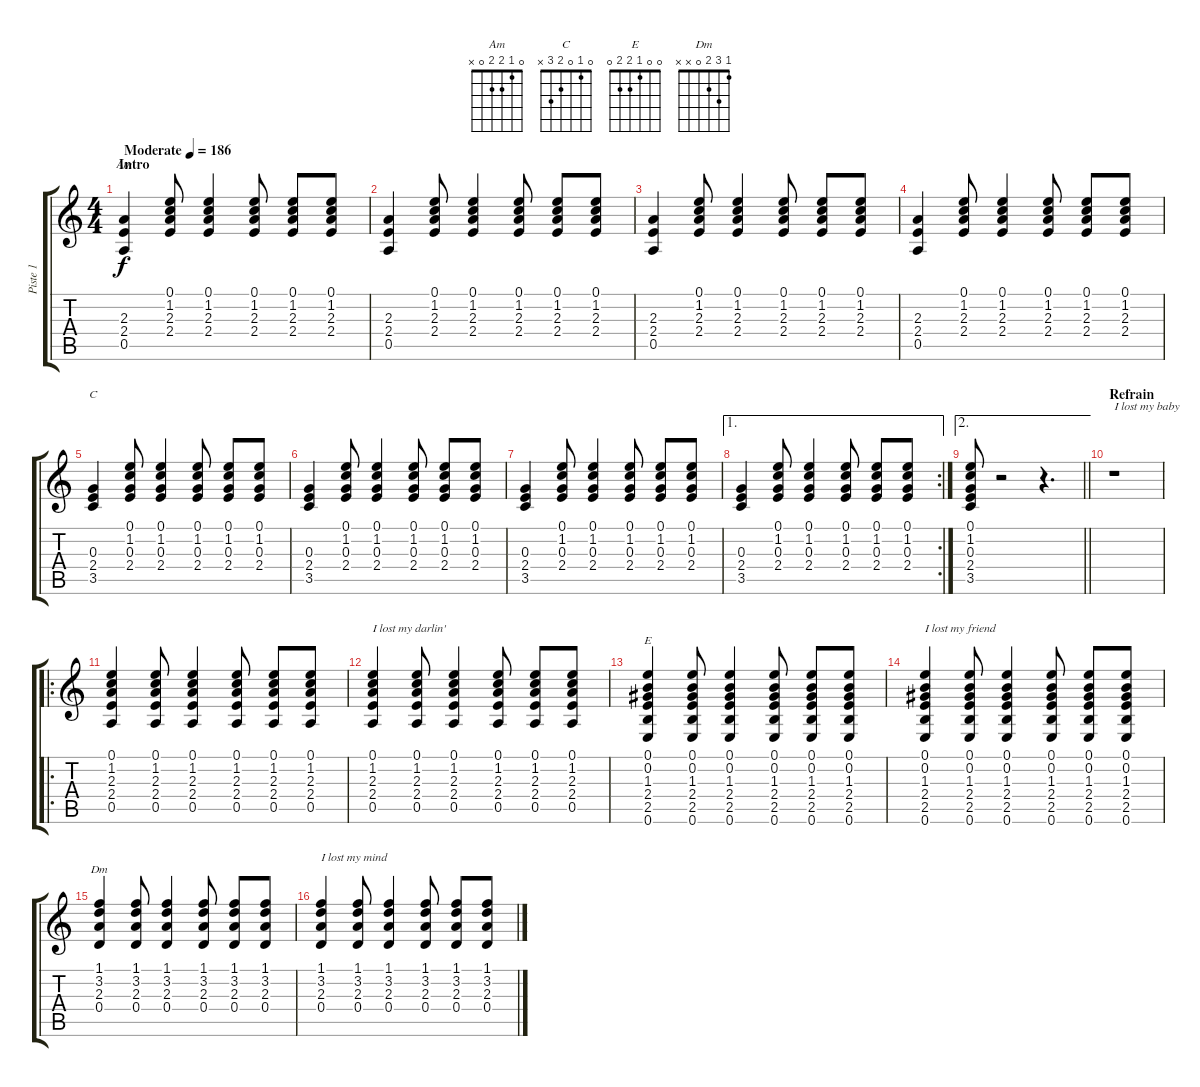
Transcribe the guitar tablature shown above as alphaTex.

\track ("Piste 1" "Piste 1") {instrument acousticguitarsteel}
\staff {score tabs}
\tuning (E4 B3 G3 D3 A2 E2) {hide}
\chord ("Am" 0 1 2 2 0 x)
\chord ("C" 0 1 0 2 3 x)
\chord ("E" 0 0 1 2 2 0)
\chord ("Dm" 1 3 2 0 x x)
\ts (4 4)
\section ("" "Intro")
\tempo (186 "Moderate")
\clef g2
\ks c
(2.3 2.4 0.5).4{ch "Am" dy f instrument acousticguitarsteel} (0.1 1.2 2.3 2.4).8 (0.1 1.2 2.3 2.4).4 (0.1 1.2 2.3 2.4).8 (0.1 1.2 2.3 2.4).8 (0.1 1.2 2.3 2.4).8 |
(2.3 2.4 0.5).4 (0.1 1.2 2.3 2.4).8 (0.1 1.2 2.3 2.4).4 (0.1 1.2 2.3 2.4).8 (0.1 1.2 2.3 2.4).8 (0.1 1.2 2.3 2.4).8 |
(2.3 2.4 0.5).4 (0.1 1.2 2.3 2.4).8 (0.1 1.2 2.3 2.4).4 (0.1 1.2 2.3 2.4).8 (0.1 1.2 2.3 2.4).8 (0.1 1.2 2.3 2.4).8 |
(2.3 2.4 0.5).4 (0.1 1.2 2.3 2.4).8 (0.1 1.2 2.3 2.4).4 (0.1 1.2 2.3 2.4).8 (0.1 1.2 2.3 2.4).8 (0.1 1.2 2.3 2.4).8 |
(0.3 2.4 3.5).4{ch "C"} (0.1 1.2 0.3 2.4).8 (0.1 1.2 0.3 2.4).4 (0.1 1.2 0.3 2.4).8 (0.1 1.2 0.3 2.4).8 (0.1 1.2 0.3 2.4).8 |
(0.3 2.4 3.5).4 (0.1 1.2 0.3 2.4).8 (0.1 1.2 0.3 2.4).4 (0.1 1.2 0.3 2.4).8 (0.1 1.2 0.3 2.4).8 (0.1 1.2 0.3 2.4).8 |
(0.3 2.4 3.5).4 (0.1 1.2 0.3 2.4).8 (0.1 1.2 0.3 2.4).4 (0.1 1.2 0.3 2.4).8 (0.1 1.2 0.3 2.4).8 (0.1 1.2 0.3 2.4).8 |
\ae 1
\rc 2
(0.3 2.4 3.5).4 (0.1 1.2 0.3 2.4).8 (0.1 1.2 0.3 2.4).4 (0.1 1.2 0.3 2.4).8 (0.1 1.2 0.3 2.4).8 (0.1 1.2 0.3 2.4).8 |
\ae 2
\barLineRight lightlight
(0.1 1.2 0.3 2.4 3.5).8 r.2 r.4{d} |
\section ("" "Refrain")
r.1{txt "I lost my baby"} |
\ro
(0.1 1.2 2.3 2.4 0.5).4 (0.1 1.2 2.3 2.4 0.5).8 (0.1 1.2 2.3 2.4 0.5).4 (0.1 1.2 2.3 2.4 0.5).8 (0.1 1.2 2.3 2.4 0.5).8 (0.1 1.2 2.3 2.4 0.5).8 |
(0.1 1.2 2.3 2.4 0.5).4{txt "I lost my darlin'"} (0.1 1.2 2.3 2.4 0.5).8 (0.1 1.2 2.3 2.4 0.5).4 (0.1 1.2 2.3 2.4 0.5).8 (0.1 1.2 2.3 2.4 0.5).8 (0.1 1.2 2.3 2.4 0.5).8 |
(0.1 0.2 1.3 2.4 2.5 0.6).4{ch "E"} (0.1 0.2 1.3 2.4 2.5 0.6).8 (0.1 0.2 1.3 2.4 2.5 0.6).4 (0.1 0.2 1.3 2.4 2.5 0.6).8 (0.1 0.2 1.3 2.4 2.5 0.6).8 (0.1 0.2 1.3 2.4 2.5 0.6).8 |
(0.1 0.2 1.3 2.4 2.5 0.6).4{txt "I lost my friend"} (0.1 0.2 1.3 2.4 2.5 0.6).8 (0.1 0.2 1.3 2.4 2.5 0.6).4 (0.1 0.2 1.3 2.4 2.5 0.6).8 (0.1 0.2 1.3 2.4 2.5 0.6).8 (0.1 0.2 1.3 2.4 2.5 0.6).8 |
(1.1 3.2 2.3 0.4).4{ch "Dm"} (1.1 3.2 2.3 0.4).8 (1.1 3.2 2.3 0.4).4 (1.1 3.2 2.3 0.4).8 (1.1 3.2 2.3 0.4).8 (1.1 3.2 2.3 0.4).8 |
(1.1 3.2 2.3 0.4).4{txt "I lost my mind"} (1.1 3.2 2.3 0.4).8 (1.1 3.2 2.3 0.4).4 (1.1 3.2 2.3 0.4).8 (1.1 3.2 2.3 0.4).8 (1.1 3.2 2.3 0.4).8
